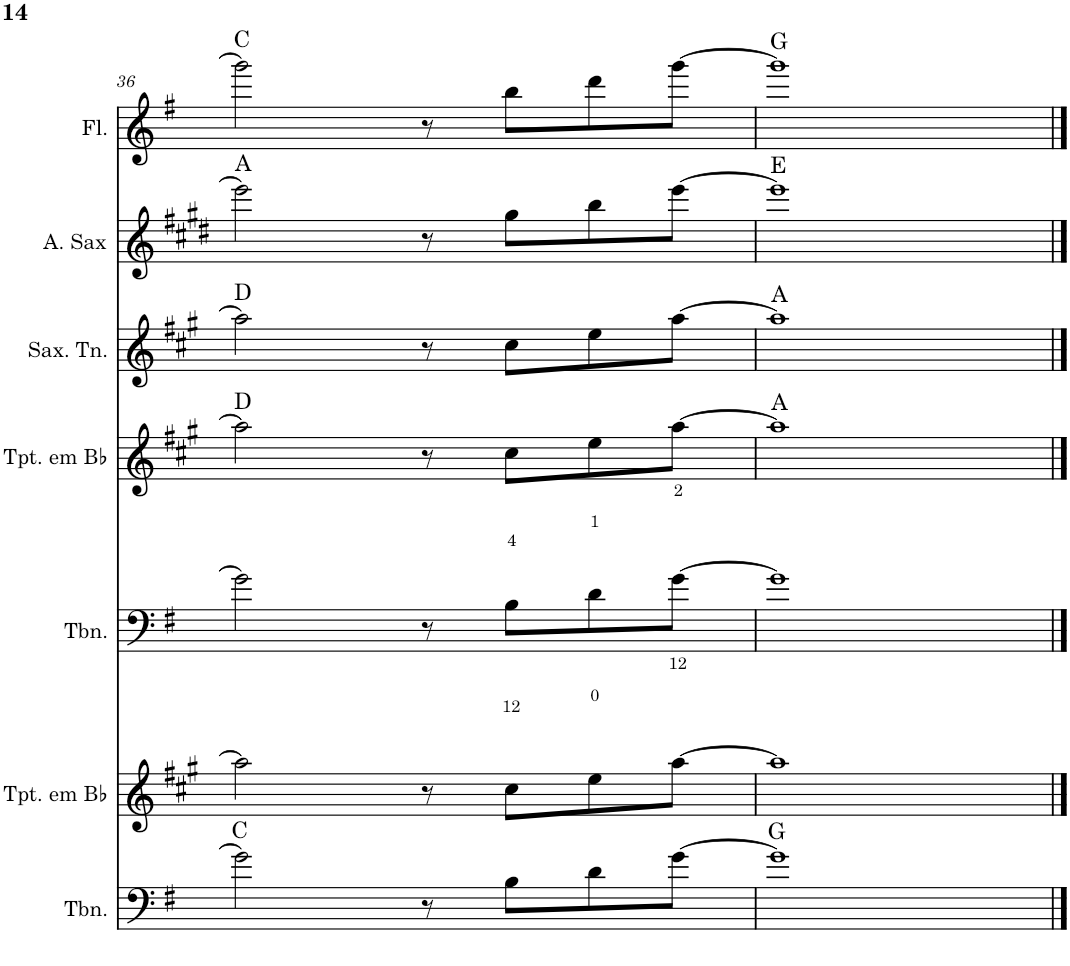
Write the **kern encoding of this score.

**kern	**harte	**kern	**kern	**kern	**harte	**kern	**harte	**kern	**harte	**kern	**harte
*part7	*part7	*part6	*part5	*part4	*part4	*part3	*part3	*part2	*part2	*part1	*part1
*staff7	*	*staff6	*staff5	*staff4	*	*staff3	*	*staff2	*	*staff1	*
*I"Trombone	*	*I"Trompete em Bb	*I"Trombone	*I"Trompete em Bb	*	*I"Saxofone Tenor	*	*I"Saxofone Alto	*	*I"Flauta Transversal	*
*I'Tbn.	*	*I'Tpt. em Bb	*I'Tbn.	*I'Tpt. em Bb	*	*I'Sax. Tn.	*	*	*	*I'Fl.	*
!!LO:PB:g=z
*clefF4	*	*clefG2	*clefF4	*clefG2	*	*clefG2	*	*clefG2	*	*clefG2	*
*	*	*Trd1c2	*	*Trd1c2	*	*Trd8c14	*	*Trd5c9	*	*	*
*k[f#]	*	*k[f#c#g#]	*k[f#]	*k[f#c#g#]	*	*k[f#c#g#]	*	*k[f#c#g#d#]	*	*k[f#]	*
*G:	*	*A:	*G:	*A:	*	*A:	*	*E:	*	*G:	*
*M4/4	*	*M4/4	*M4/4	*M4/4	*	*M4/4	*	*M4/4	*	*M4/4	*
=36	=36	=36	=36	=36	=36	=36	=36	=36	=36	=36	=36
2g\]	C:maj	2aa\]	2g\]	2aa\]	D:maj	2aa\]	D:maj	2eee\]	A:maj	2ggg\]	C:maj
8r	.	8r	8r	8r	.	8r	.	8r	.	8r	.
8B\L	.	8cc#\L	8B\L	8cc#\L	.	8cc#\L	.	8gg#\L	.	8bb\L	.
8d\	.	8ee\	8d\	8ee\	.	8ee\	.	8bb\	.	8ddd\	.
[8g\J	.	[8aa\J	[8g\J	[8aa\J	.	[8aa\J	.	[8eee\J	.	[8ggg\J	.
=37	=37	=37	=37	=37	=37	=37	=37	=37	=37	=37	=37
1g]	G:maj	1aa]	1g]	1aa]	A:maj	1aa]	A:maj	1eee]	E:maj	1ggg]	G:maj
==	==	==	==	==	==	==	==	==	==	==	==
*-	*-	*-	*-	*-	*-	*-	*-	*-	*-	*-	*-
